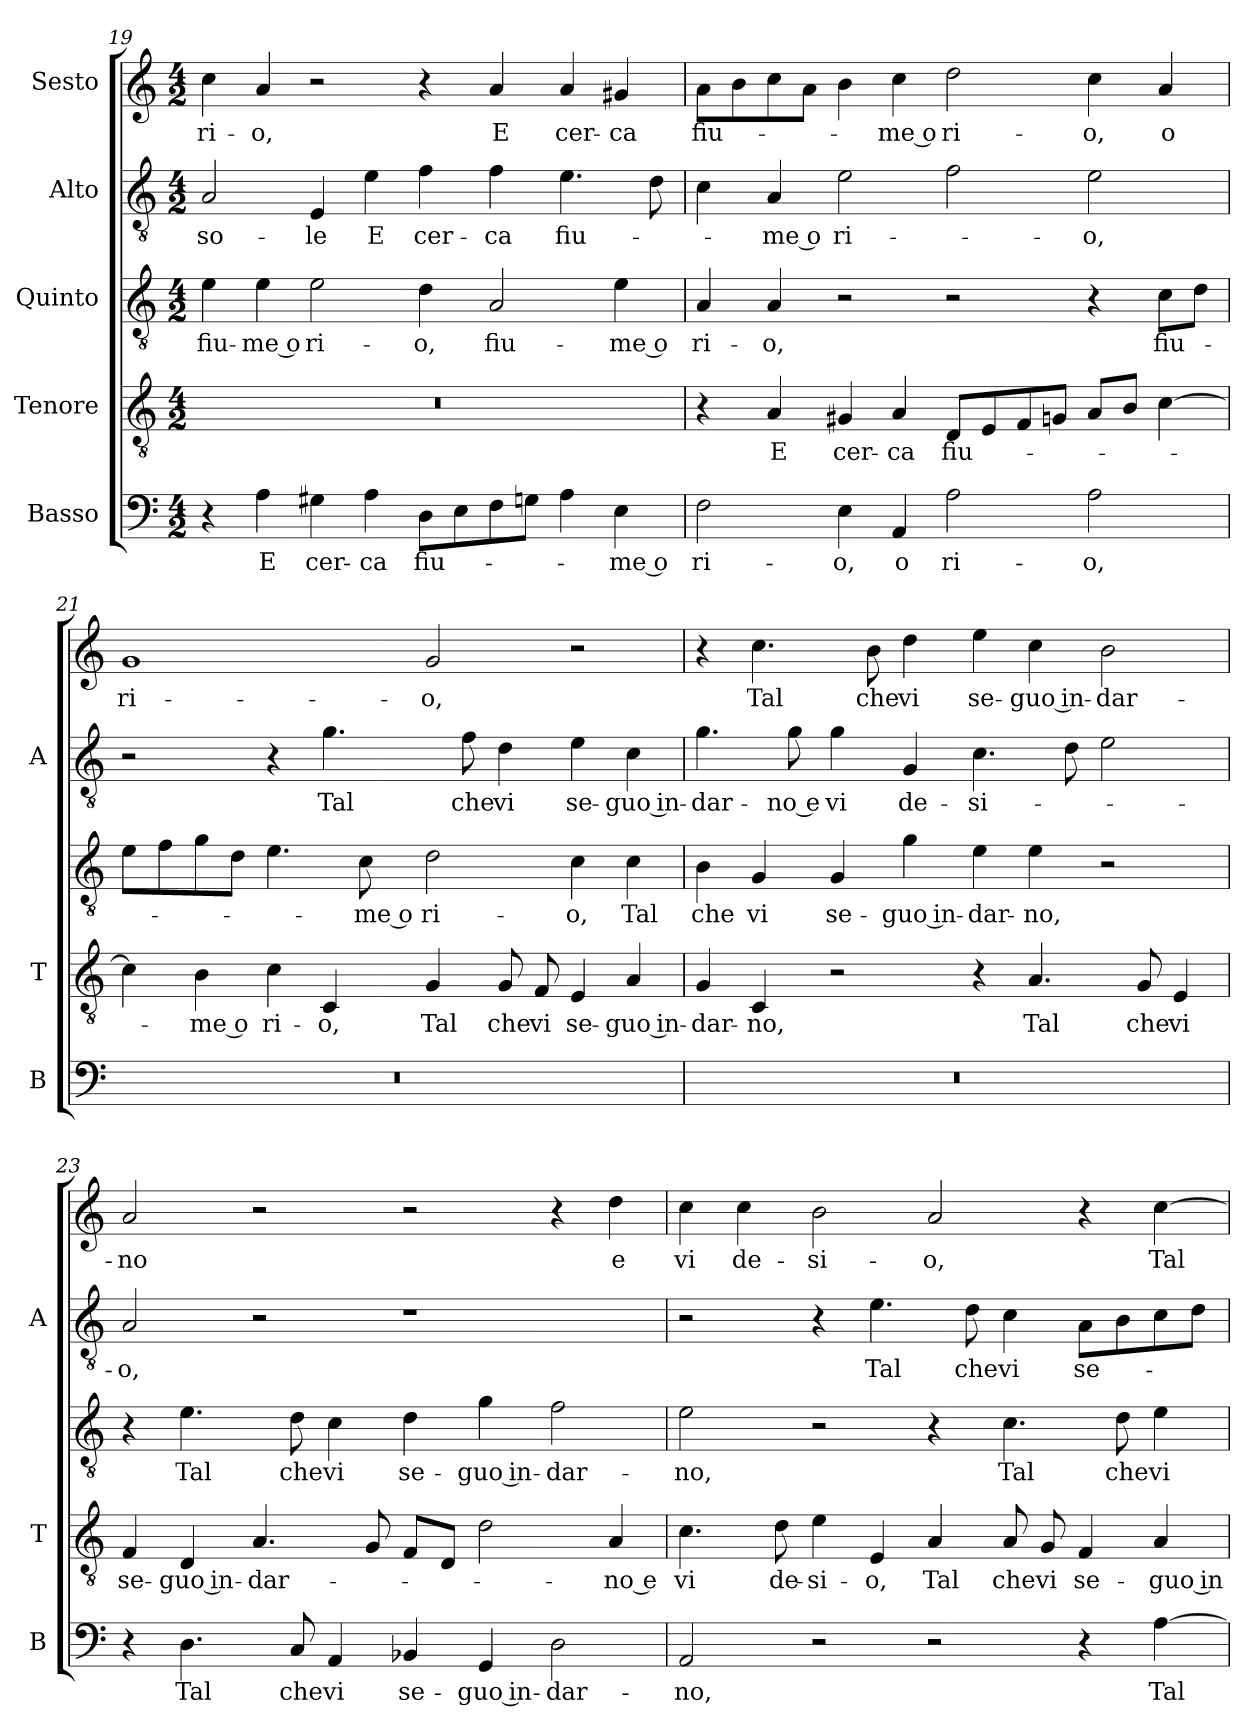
**kern	**text	**kern	**text	**kern	**text	**kern	**text	**kern	**text
*part5	*part5	*part4	*part4	*part3	*part3	*part2	*part2	*part1	*part1
*staff5	*staff5	*staff4	*staff4	*staff3	*staff3	*staff2	*staff2	*staff1	*staff1
*I"Basso	*	*I"Tenore	*	*I"Quinto	*	*I"Alto	*	*I"Sesto	*
*I'B	*	*I'T	*	*	*	*I'A	*	*	*
*clefF4	*	*clefGv2	*	*clefGv2	*	*clefGv2	*	*clefG2	*
*k[]	*	*k[]	*	*k[]	*	*k[]	*	*k[]	*
*C:	*	*C:	*	*C:	*	*C:	*	*C:	*
*M4/2	*	*M4/2	*	*M4/2	*	*M4/2	*	*M4/2	*
=19	=19	=19	=19	=19	=19	=19	=19	=19	=19
4r	.	0r	.	4e	fiu-	2A	so-	4cc	ri-
4A	E	.	.	4e	-me o	.	.	4a	-o,
4G#X	cer-	.	.	2e	ri-	4E	-le	2r	.
4A	-ca	.	.	.	.	4e	E	.	.
8DL	fiu-	.	.	4d	-o,	4f	cer-	4r	.
8E	.	.	.	.	.	.	.	.	.
8F	.	.	.	2A	fiu-	4f	-ca	4a	E
8GnJ	.	.	.	.	.	.	.	.	.
4A	.	.	.	.	.	4.e	fiu-	4a	cer-
4E	-me o	.	.	4e	-me o	.	.	4g#X	-ca
.	.	.	.	.	.	8d	.	.	.
=20	=20	=20	=20	=20	=20	=20	=20	=20	=20
2F	ri-	4r	.	4A	ri-	4c	.	8aL	fiu-
.	.	.	.	.	.	.	.	8b	.
.	.	4A	E	4A	-o,	4A	-me o	8cc	.
.	.	.	.	.	.	.	.	8aJ	.
4E	-o,	4G#X	cer-	2r	.	2e	ri-	4b	.
4AA	o	4A	-ca	.	.	.	.	4cc	-me o
2A	ri-	8DL	fiu-	2r	.	2f	.	2dd	ri-
.	.	8E	.	.	.	.	.	.	.
.	.	8F	.	.	.	.	.	.	.
.	.	8GnJ	.	.	.	.	.	.	.
2A	-o,	8AL	.	4r	.	2e	-o,	4cc	-o,
.	.	8BJ	.	.	.	.	.	.	.
.	.	[4c	.	8cL	fiu-	.	.	4a	o
.	.	.	.	8dJ	.	.	.	.	.
=21	=21	=21	=21	=21	=21	=21	=21	=21	=21
0r	.	4c]	.	8eL	.	2r	.	1g	ri-
.	.	.	.	8f	.	.	.	.	.
.	.	4B	-me o	8g	.	.	.	.	.
.	.	.	.	8dJ	.	.	.	.	.
.	.	4c	ri-	4.e	.	4r	.	.	.
.	.	4C	-o,	.	.	4.g	Tal	.	.
.	.	.	.	8c	-me o	.	.	.	.
.	.	4G	Tal	2d	ri-	.	.	2g	-o,
.	.	.	.	.	.	8f	che	.	.
.	.	8G	che	.	.	4d	vi	.	.
.	.	8F	vi	.	.	.	.	.	.
.	.	4E	se-	4c	-o,	4e	se-	2r	.
.	.	4A	-guo in-	4c	Tal	4c	-guo in-	.	.
=22	=22	=22	=22	=22	=22	=22	=22	=22	=22
0r	.	4G	-dar-	4B	che	4.g	-dar-	4r	.
.	.	4C	-no,	4G	vi	.	.	4.cc	Tal
.	.	.	.	.	.	8g	-no e	.	.
.	.	2r	.	4G	se-	4g	vi	.	.
.	.	.	.	.	.	.	.	8b	che
.	.	.	.	4g	-guo in-	4G	de-	4dd	vi
.	.	4r	.	4e	-dar-	4.c	-si-	4ee	se-
.	.	4.A	Tal	4e	-no,	.	.	4cc	-guo in-
.	.	.	.	.	.	8d	.	.	.
.	.	.	.	2r	.	2e	.	2b	-dar-
.	.	8G	che	.	.	.	.	.	.
.	.	4E	vi	.	.	.	.	.	.
=23	=23	=23	=23	=23	=23	=23	=23	=23	=23
4r	.	4F	se-	4r	.	2A	-o,	2a	-no
4.D	Tal	4D	-guo in-	4.e	Tal	.	.	.	.
.	.	4.A	-dar-	.	.	2r	.	2r	.
8C	che	.	.	8d	che	.	.	.	.
4AA	vi	.	.	4c	vi	.	.	.	.
.	.	8G	.	.	.	.	.	.	.
4BB-X	se-	8FL	.	4d	se-	1r	.	2r	.
.	.	8DJ	.	.	.	.	.	.	.
4GG	-guo in-	2d	.	4g	-guo in-	.	.	.	.
2D	-dar-	.	.	2f	-dar-	.	.	4r	.
.	.	4A	-no e	.	.	.	.	4dd	e
=24	=24	=24	=24	=24	=24	=24	=24	=24	=24
2AA	-no,	4.c	vi	2e	-no,	2r	.	4cc	vi
.	.	.	.	.	.	.	.	4cc	de-
.	.	8d	de-	.	.	.	.	.	.
2r	.	4e	-si-	2r	.	4r	.	2b	-si-
.	.	4E	-o,	.	.	4.e	Tal	.	.
2r	.	4A	Tal	4r	.	.	.	2a	-o,
.	.	.	.	.	.	8d	che	.	.
.	.	8A	che	4.c	Tal	4c	vi	.	.
.	.	8G	vi	.	.	.	.	.	.
4r	.	4F	se-	.	.	8AL	se-	4r	.
.	.	.	.	8d	che	8B	.	.	.
[4A	Tal	4A	-guo in-	4e	vi	8c	.	[4cc	Tal
.	.	.	.	.	.	8dJ	.	.	.
=	=	=	=	=	=	=	=	=	=
*-	*-	*-	*-	*-	*-	*-	*-	*-	*-
